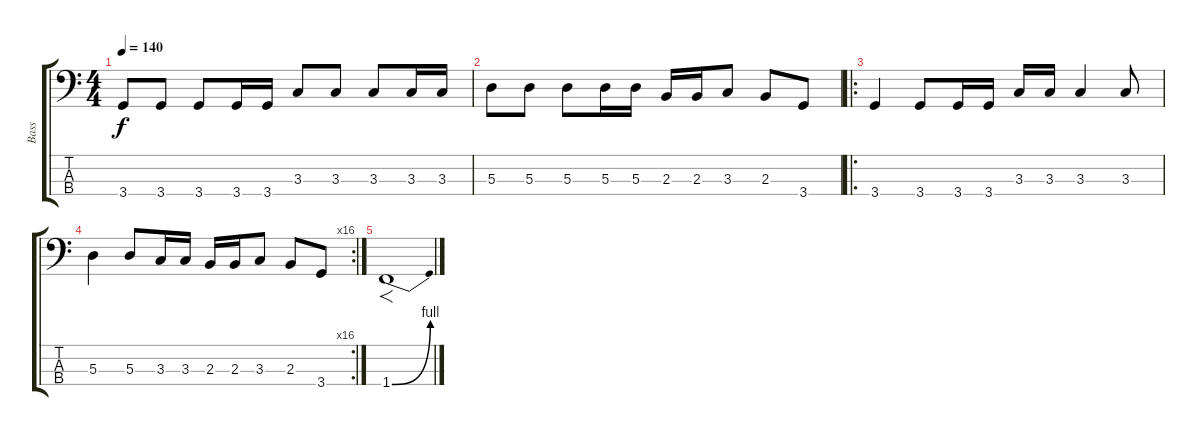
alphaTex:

\track ("Bass" "Bass") {instrument electricbassfinger}
\staff {score tabs}
\tuning (G2 D2 A1 E1) {hide}
\ts (4 4)
\tempo 140
\clef f4
\ks c
3.4.8{dy f} 3.4.8 3.4.8 3.4.16 3.4.16 3.3.8 3.3.8 3.3.8 3.3.16 3.3.16 |
5.3.8 5.3.8 5.3.8 5.3.16 5.3.16 2.3.16 2.3.16 3.3.8 2.3.8 3.4.8 |
\ro
3.4.4 3.4.8 3.4.16 3.4.16 3.3.16 3.3.16 3.3.4 3.3.8 |
\rc 16
5.3.4 5.3.8 3.3.16 3.3.16 2.3.16 2.3.16 3.3.8 2.3.8 3.4.8 |
1.4{be (bend 0 0 60 4)}.1{f}
